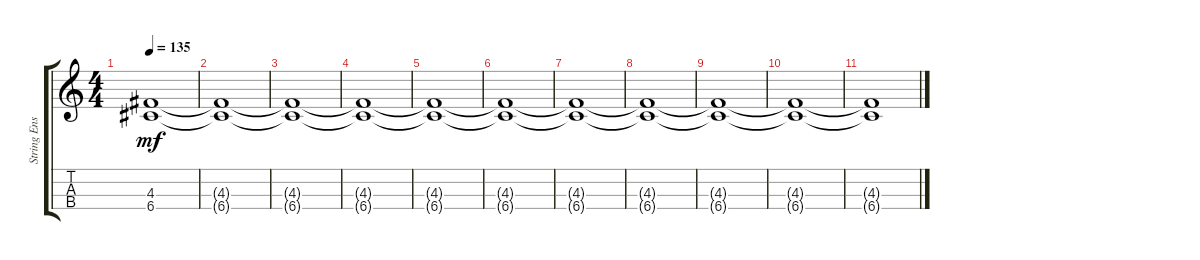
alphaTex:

\track ("String Ensemble 1 (low) (echo)" "String Ens") {instrument stringensemble1}
\staff {score tabs}
\tuning (E5 A4 D4 G3) {hide}
\ts (4 4)
\tempo 135
\clef g2
\ks c
(4.3{t} 6.4{t}).1{dy mf} |
(4.3{t} 6.4{t}).1 |
(4.3{t} 6.4{t}).1 |
(4.3{t} 6.4{t}).1 |
(4.3{t} 6.4{t}).1 |
(4.3{t} 6.4{t}).1 |
(4.3{t} 6.4{t}).1 |
(4.3{t} 6.4{t}).1 |
(4.3{t} 6.4{t}).1 |
(4.3{t} 6.4{t}).1 |
(4.3{t} 6.4{t}).1
